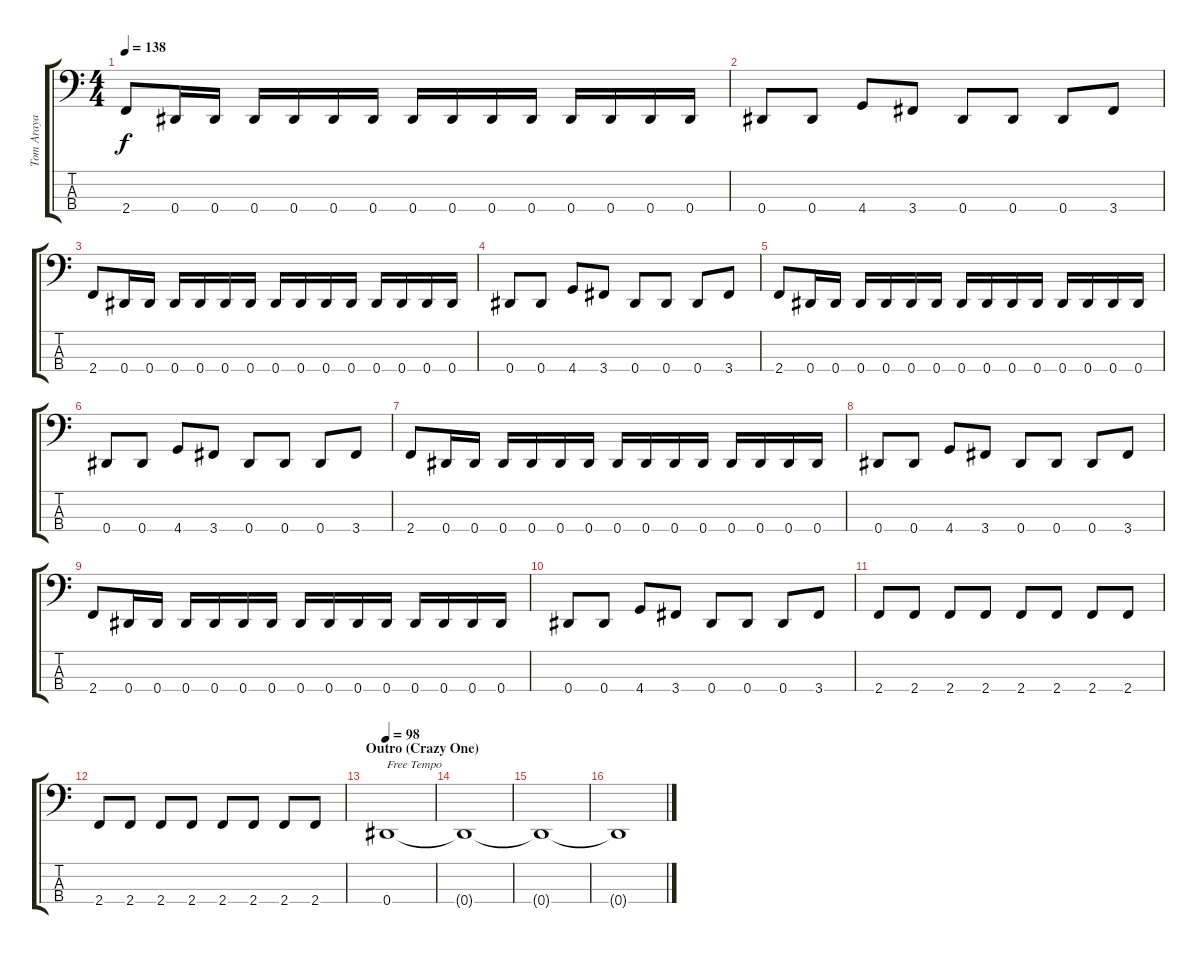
\track ("Tom Araya" "Tom Araya") {instrument electricbasspick}
\staff {score tabs}
\tuning (Gb2 Db2 Ab1 Eb1) {hide}
\ts (4 4)
\tempo 138
\clef f4
\ks c
2.4.8{dy f} 0.4.16 0.4.16 0.4.16 0.4.16 0.4.16 0.4.16 0.4.16 0.4.16 0.4.16 0.4.16 0.4.16 0.4.16 0.4.16 0.4.16 |
0.4.8 0.4.8 4.4.8 3.4.8 0.4.8 0.4.8 0.4.8 3.4.8 |
2.4.8 0.4.16 0.4.16 0.4.16 0.4.16 0.4.16 0.4.16 0.4.16 0.4.16 0.4.16 0.4.16 0.4.16 0.4.16 0.4.16 0.4.16 |
0.4.8 0.4.8 4.4.8 3.4.8 0.4.8 0.4.8 0.4.8 3.4.8 |
2.4.8 0.4.16 0.4.16 0.4.16 0.4.16 0.4.16 0.4.16 0.4.16 0.4.16 0.4.16 0.4.16 0.4.16 0.4.16 0.4.16 0.4.16 |
0.4.8 0.4.8 4.4.8 3.4.8 0.4.8 0.4.8 0.4.8 3.4.8 |
2.4.8 0.4.16 0.4.16 0.4.16 0.4.16 0.4.16 0.4.16 0.4.16 0.4.16 0.4.16 0.4.16 0.4.16 0.4.16 0.4.16 0.4.16 |
0.4.8 0.4.8 4.4.8 3.4.8 0.4.8 0.4.8 0.4.8 3.4.8 |
2.4.8 0.4.16 0.4.16 0.4.16 0.4.16 0.4.16 0.4.16 0.4.16 0.4.16 0.4.16 0.4.16 0.4.16 0.4.16 0.4.16 0.4.16 |
0.4.8 0.4.8 4.4.8 3.4.8 0.4.8 0.4.8 0.4.8 3.4.8 |
2.4.8 2.4.8 2.4.8 2.4.8 2.4.8 2.4.8 2.4.8 2.4.8 |
2.4.8 2.4.8 2.4.8 2.4.8 2.4.8 2.4.8 2.4.8 2.4.8 |
\section ("" "Outro (Crazy One)")
\tempo 98
0.4.1{txt "Free Tempo"} |
0.4{t}.1 |
0.4{t}.1 |
0.4{t}.1
